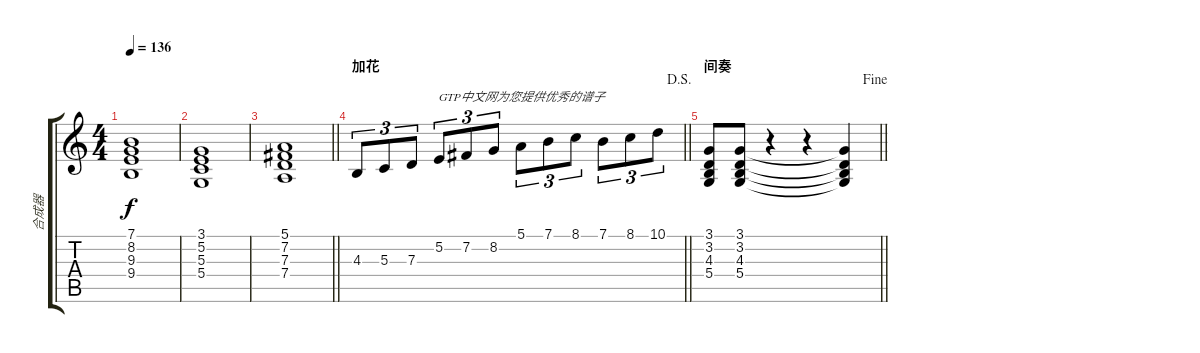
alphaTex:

\track ("合成器" "合成器") {instrument voiceoohs}
\staff {score tabs}
\tuning (E4 B3 G3 D3 A2 E2) {hide}
\ts (4 4)
\tempo 136
\clef g2
\ks c
(7.1 8.2 9.3 9.4).1{dy f} |
(3.1 5.2 5.3 5.4).1 |
\barLineRight lightlight
(5.1 7.2 7.3 7.4).1 |
\section ("" "加花")
\jump dalsegno
\barLineRight lightlight
4.3.8{tu (3 2)} 5.3.8{tu (3 2)} 7.3.8{tu (3 2)} 5.2.8{tu (3 2) txt "GTP中文网为您提供优秀的谱子"} 7.2.8{tu (3 2)} 8.2.8{tu (3 2)} 5.1.8{tu (3 2)} 7.1.8{tu (3 2)} 8.1.8{tu (3 2)} 7.1.8{tu (3 2)} 8.1.8{tu (3 2)} 10.1.8{tu (3 2)} |
\section ("" "间奏")
\jump fine
\barLineRight lightlight
(3.1 3.2 4.3 5.4).8 (3.1 3.2 4.3 5.4).8 r.4 r.4 (3.1{t} 3.2{t} 4.3{t} 5.4{t}).4
